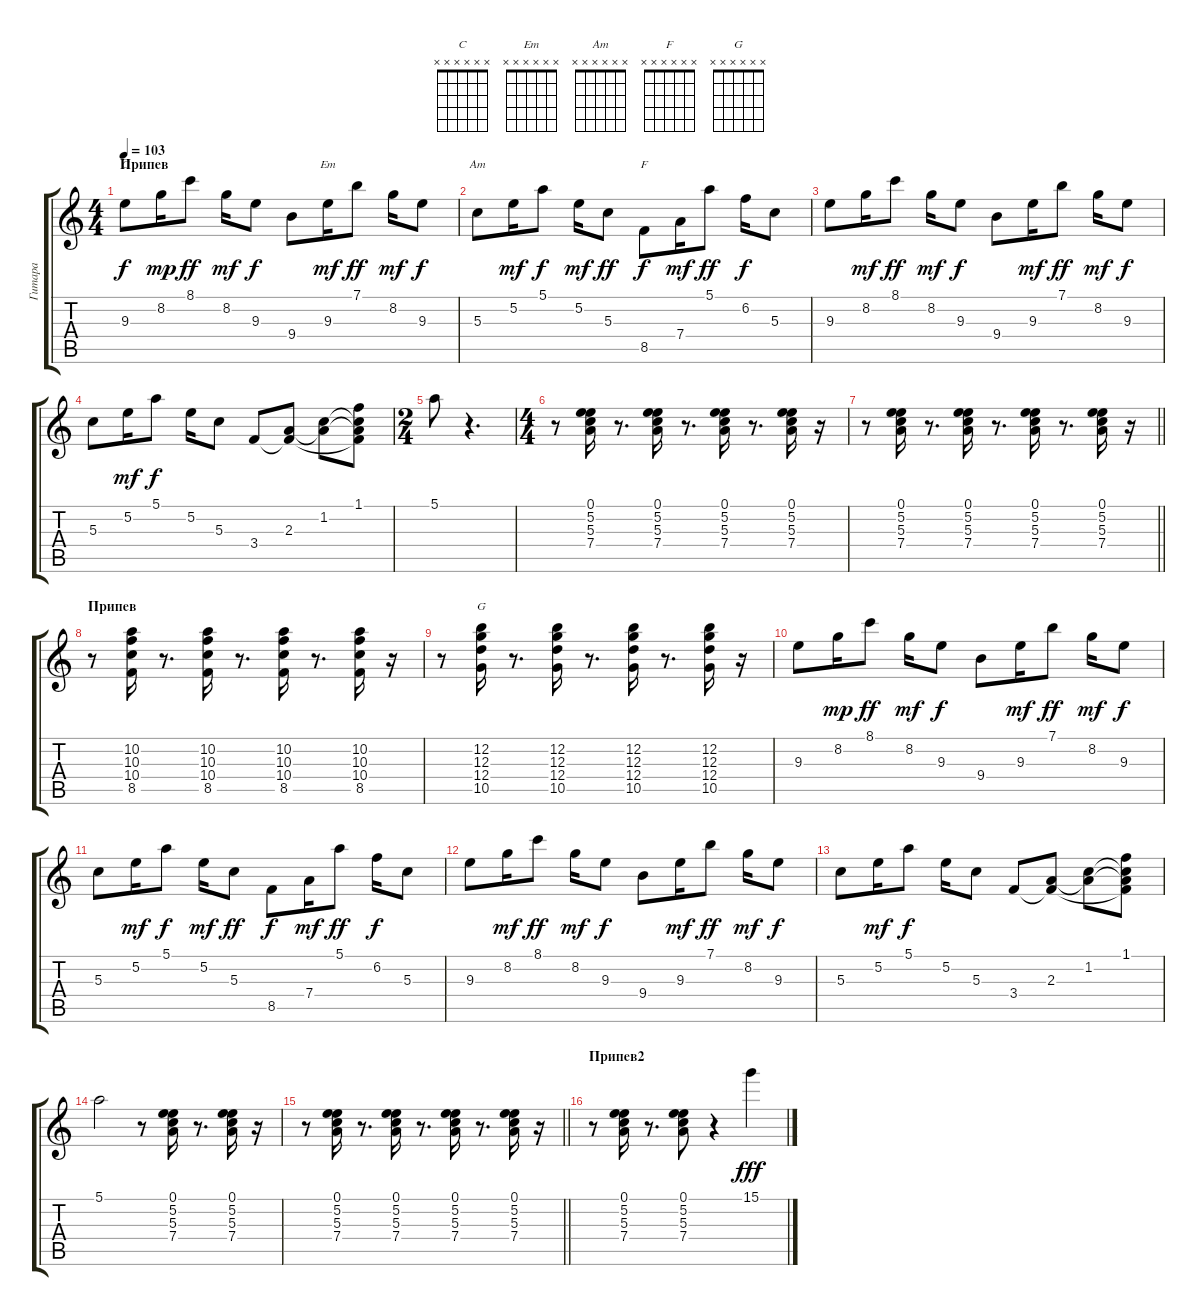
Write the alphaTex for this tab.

\track ("Гитара" "Гитара") {instrument electricguitarjazz}
\staff {score tabs}
\tuning (E4 B3 G3 D3 A2 E2) {hide}
\chord ("C" x x x x x x)
\chord ("Em" x x x x x x)
\chord ("Am" x x x x x x)
\chord ("F" x x x x x x)
\chord ("G" x x x x x x)
\ts (4 4)
\section ("" "Припев")
\tempo 103
\clef g2
\ks c
9.3.8{ch "C" dy f} 8.2.16{dy mp} 8.1.8{dy ff} 8.2.16{dy mf} 9.3.8{dy f} 9.4.8 9.3.16{ch "Em" dy mf} 7.1.8{dy ff} 8.2.16{dy mf} 9.3.8{dy f} |
5.3.8{ch "Am"} 5.2.16{dy mf} 5.1.8{dy f} 5.2.16{dy mf} 5.3.8{dy ff} 8.5.8{ch "F" dy f} 7.4.16{dy mf} 5.1.8{dy ff} 6.2.16{dy f} 5.3.8 |
9.3.8 8.2.16{dy mf} 8.1.8{dy ff} 8.2.16{dy mf} 9.3.8{dy f} 9.4.8 9.3.16{dy mf} 7.1.8{dy ff} 8.2.16{dy mf} 9.3.8{dy f} |
5.3.8 5.2.16{dy mf} 5.1.8{dy f} 5.2.16 5.3.8 3.4.8 (2.3 3.4{t}).8 (1.2 2.3{t}).8 (1.1 1.2{t} 2.3{t} 3.4{t}).8 |
\ts (2 4)
5.1.8 r.4{d} |
\ts (4 4)
r.8 (0.1 5.2 5.3 7.4).16 r.8{d} (0.1 5.2 5.3 7.4).16 r.8{d} (0.1 5.2 5.3 7.4).16 r.8{d} (0.1 5.2 5.3 7.4).16 r.16 |
\barLineRight lightlight
r.8 (0.1 5.2 5.3 7.4).16 r.8{d} (0.1 5.2 5.3 7.4).16 r.8{d} (0.1 5.2 5.3 7.4).16 r.8{d} (0.1 5.2 5.3 7.4).16 r.16 |
\section ("" "Припев")
r.8 (10.2 10.3 10.4 8.5).16 r.8{d} (10.2 10.3 10.4 8.5).16 r.8{d} (10.2 10.3 10.4 8.5).16 r.8{d} (10.2 10.3 10.4 8.5).16 r.16 |
r.8 (12.2 12.3 12.4 10.5).16{ch "G"} r.8{d} (12.2 12.3 12.4 10.5).16 r.8{d} (12.2 12.3 12.4 10.5).16 r.8{d} (12.2 12.3 12.4 10.5).16 r.16 |
9.3.8 8.2.16{dy mp} 8.1.8{dy ff} 8.2.16{dy mf} 9.3.8{dy f} 9.4.8 9.3.16{dy mf} 7.1.8{dy ff} 8.2.16{dy mf} 9.3.8{dy f} |
5.3.8 5.2.16{dy mf} 5.1.8{dy f} 5.2.16{dy mf} 5.3.8{dy ff} 8.5.8{dy f} 7.4.16{dy mf} 5.1.8{dy ff} 6.2.16{dy f} 5.3.8 |
9.3.8 8.2.16{dy mf} 8.1.8{dy ff} 8.2.16{dy mf} 9.3.8{dy f} 9.4.8 9.3.16{dy mf} 7.1.8{dy ff} 8.2.16{dy mf} 9.3.8{dy f} |
5.3.8 5.2.16{dy mf} 5.1.8{dy f} 5.2.16 5.3.8 3.4.8 (2.3 3.4{t}).8 (1.2 2.3{t}).8 (1.1 1.2{t} 2.3{t} 3.4{t}).8 |
5.1.2 r.8 (0.1 5.2 5.3 7.4).16 r.8{d} (0.1 5.2 5.3 7.4).16 r.16 |
\barLineRight lightlight
r.8 (0.1 5.2 5.3 7.4).16 r.8{d} (0.1 5.2 5.3 7.4).16 r.8{d} (0.1 5.2 5.3 7.4).16 r.8{d} (0.1 5.2 5.3 7.4).16 r.16 |
\section ("" "Припев2")
r.8 (0.1 5.2 5.3 7.4).16 r.8{d} (0.1 5.2 5.3 7.4).8 r.4 15.1{ss}.4{dy fff}
